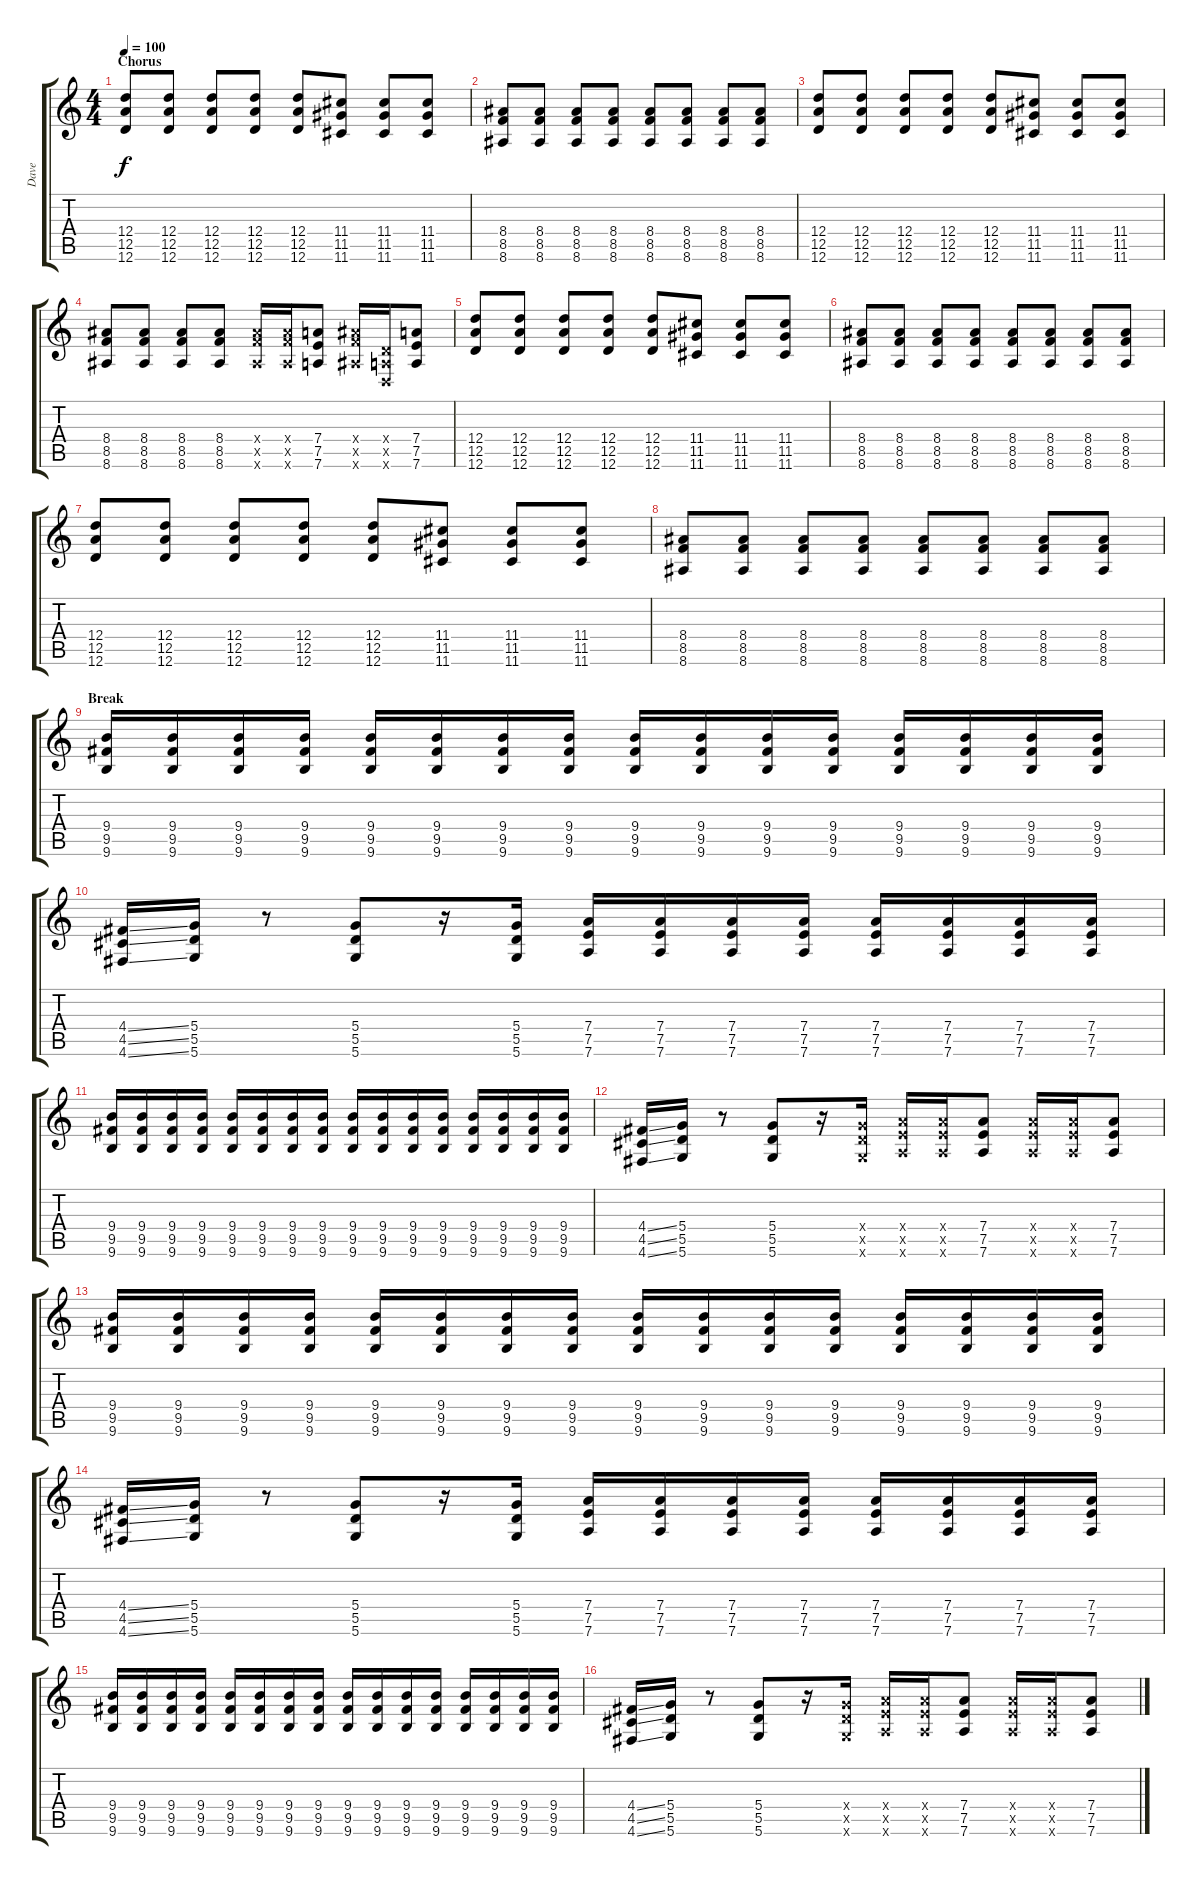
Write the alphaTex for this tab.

\track ("Dave" "Dave") {instrument distortionguitar}
\staff {score tabs}
\tuning (E4 B3 G3 D3 A2 D2) {hide}
\ts (4 4)
\section ("" "Chorus")
\tempo 100
\clef g2
\ks c
(12.4 12.5 12.6).8{dy f} (12.4 12.5 12.6).8 (12.4 12.5 12.6).8 (12.4 12.5 12.6).8 (12.4 12.5 12.6).8 (11.4 11.5 11.6).8 (11.4 11.5 11.6).8 (11.4 11.5 11.6).8 |
(8.4 8.5 8.6).8 (8.4 8.5 8.6).8 (8.4 8.5 8.6).8 (8.4 8.5 8.6).8 (8.4 8.5 8.6).8 (8.4 8.5 8.6).8 (8.4 8.5 8.6).8 (8.4 8.5 8.6).8 |
(12.4 12.5 12.6).8 (12.4 12.5 12.6).8 (12.4 12.5 12.6).8 (12.4 12.5 12.6).8 (12.4 12.5 12.6).8 (11.4 11.5 11.6).8 (11.4 11.5 11.6).8 (11.4 11.5 11.6).8 |
(8.4 8.5 8.6).8 (8.4 8.5 8.6).8 (8.4 8.5 8.6).8 (8.4 8.5 8.6).8 (8.4{x} 8.5{x} 8.6{x}).16 (8.4{x} 8.5{x} 8.6{x}).16 (7.4 7.5 7.6).8 (8.4{x} 8.5{x} 8.6{x}).16 (0.4{x} 0.5{x} 0.6{x}).16 (7.4 7.5 7.6).8 |
(12.4 12.5 12.6).8 (12.4 12.5 12.6).8 (12.4 12.5 12.6).8 (12.4 12.5 12.6).8 (12.4 12.5 12.6).8 (11.4 11.5 11.6).8 (11.4 11.5 11.6).8 (11.4 11.5 11.6).8 |
(8.4 8.5 8.6).8 (8.4 8.5 8.6).8 (8.4 8.5 8.6).8 (8.4 8.5 8.6).8 (8.4 8.5 8.6).8 (8.4 8.5 8.6).8 (8.4 8.5 8.6).8 (8.4 8.5 8.6).8 |
(12.4 12.5 12.6).8 (12.4 12.5 12.6).8 (12.4 12.5 12.6).8 (12.4 12.5 12.6).8 (12.4 12.5 12.6).8 (11.4 11.5 11.6).8 (11.4 11.5 11.6).8 (11.4 11.5 11.6).8 |
(8.4 8.5 8.6).8 (8.4 8.5 8.6).8 (8.4 8.5 8.6).8 (8.4 8.5 8.6).8 (8.4 8.5 8.6).8 (8.4 8.5 8.6).8 (8.4 8.5 8.6).8 (8.4 8.5 8.6).8 |
\section ("" "Break")
(9.4 9.5 9.6).16 (9.4 9.5 9.6).16 (9.4 9.5 9.6).16 (9.4 9.5 9.6).16 (9.4 9.5 9.6).16 (9.4 9.5 9.6).16 (9.4 9.5 9.6).16 (9.4 9.5 9.6).16 (9.4 9.5 9.6).16 (9.4 9.5 9.6).16 (9.4 9.5 9.6).16 (9.4 9.5 9.6).16 (9.4 9.5 9.6).16 (9.4 9.5 9.6).16 (9.4 9.5 9.6).16 (9.4 9.5 9.6).16 |
(4.4{ss} 4.5{ss} 4.6{ss}).16 (5.4 5.5 5.6).16 r.8 (5.4 5.5 5.6).8 r.16 (5.4 5.5 5.6).16 (7.4 7.5 7.6).16 (7.4 7.5 7.6).16 (7.4 7.5 7.6).16 (7.4 7.5 7.6).16 (7.4 7.5 7.6).16 (7.4 7.5 7.6).16 (7.4 7.5 7.6).16 (7.4 7.5 7.6).16 |
(9.4 9.5 9.6).16 (9.4 9.5 9.6).16 (9.4 9.5 9.6).16 (9.4 9.5 9.6).16 (9.4 9.5 9.6).16 (9.4 9.5 9.6).16 (9.4 9.5 9.6).16 (9.4 9.5 9.6).16 (9.4 9.5 9.6).16 (9.4 9.5 9.6).16 (9.4 9.5 9.6).16 (9.4 9.5 9.6).16 (9.4 9.5 9.6).16 (9.4 9.5 9.6).16 (9.4 9.5 9.6).16 (9.4 9.5 9.6).16 |
(4.4{ss} 4.5{ss} 4.6{ss}).16 (5.4 5.5 5.6).16 r.8 (5.4 5.5 5.6).8 r.16 (5.4{x} 5.5{x} 5.6{x}).16 (7.4{x} 7.5{x} 7.6{x}).16 (7.4{x} 7.5{x} 7.6{x}).16 (7.4 7.5 7.6).8 (7.4{x} 7.5{x} 7.6{x}).16 (7.4{x} 7.5{x} 7.6{x}).16 (7.4 7.5 7.6).8 |
(9.4 9.5 9.6).16 (9.4 9.5 9.6).16 (9.4 9.5 9.6).16 (9.4 9.5 9.6).16 (9.4 9.5 9.6).16 (9.4 9.5 9.6).16 (9.4 9.5 9.6).16 (9.4 9.5 9.6).16 (9.4 9.5 9.6).16 (9.4 9.5 9.6).16 (9.4 9.5 9.6).16 (9.4 9.5 9.6).16 (9.4 9.5 9.6).16 (9.4 9.5 9.6).16 (9.4 9.5 9.6).16 (9.4 9.5 9.6).16 |
(4.4{ss} 4.5{ss} 4.6{ss}).16 (5.4 5.5 5.6).16 r.8 (5.4 5.5 5.6).8 r.16 (5.4 5.5 5.6).16 (7.4 7.5 7.6).16 (7.4 7.5 7.6).16 (7.4 7.5 7.6).16 (7.4 7.5 7.6).16 (7.4 7.5 7.6).16 (7.4 7.5 7.6).16 (7.4 7.5 7.6).16 (7.4 7.5 7.6).16 |
(9.4 9.5 9.6).16 (9.4 9.5 9.6).16 (9.4 9.5 9.6).16 (9.4 9.5 9.6).16 (9.4 9.5 9.6).16 (9.4 9.5 9.6).16 (9.4 9.5 9.6).16 (9.4 9.5 9.6).16 (9.4 9.5 9.6).16 (9.4 9.5 9.6).16 (9.4 9.5 9.6).16 (9.4 9.5 9.6).16 (9.4 9.5 9.6).16 (9.4 9.5 9.6).16 (9.4 9.5 9.6).16 (9.4 9.5 9.6).16 |
(4.4{ss} 4.5{ss} 4.6{ss}).16 (5.4 5.5 5.6).16 r.8 (5.4 5.5 5.6).8 r.16 (5.4{x} 5.5{x} 5.6{x}).16 (7.4{x} 7.5{x} 7.6{x}).16 (7.4{x} 7.5{x} 7.6{x}).16 (7.4 7.5 7.6).8 (7.4{x} 7.5{x} 7.6{x}).16 (7.4{x} 7.5{x} 7.6{x}).16 (7.4 7.5 7.6).8
